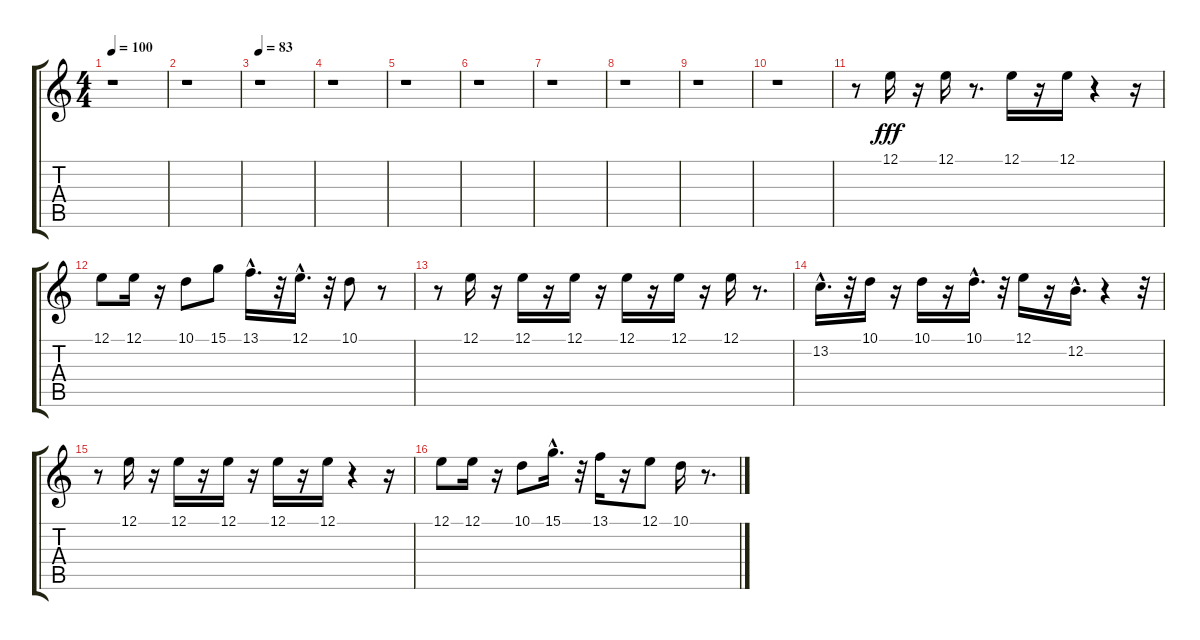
\track "" {instrument panflute}
\staff {score tabs}
\tuning (E4 B3 G3 D3 A2 E2) {hide}
\ts (4 4)
\tempo 100
\clef g2
\ks c
r.1{dy fff instrument panflute} |
r.1 |
\tempo 83
r.1 |
r.1 |
r.1 |
r.1 |
r.1 |
r.1 |
r.1 |
r.1 |
r.8 12.1.16 r.16 12.1.16 r.8{d} 12.1.16 r.16 12.1.16 r.4 r.16 |
12.1.8 12.1.16 r.16 10.1.8 15.1.8 13.1{hac}.16{d} r.32 12.1{hac}.16{d} r.32 10.1.8 r.8 |
r.8 12.1.16 r.16 12.1.16 r.16 12.1.16 r.16 12.1.16 r.16 12.1.16 r.16 12.1.16 r.8{d} |
13.2{hac}.16{d} r.32 10.1.16 r.16 10.1.16 r.16 10.1{hac}.16{d} r.32 12.1.16 r.16 12.2{hac}.16{d} r.4 r.32 |
r.8 12.1.16 r.16 12.1.16 r.16 12.1.16 r.16 12.1.16 r.16 12.1.16 r.4 r.16 |
12.1.8 12.1.16 r.16 10.1.8 15.1{hac}.16{d} r.32 13.1.16 r.16 12.1.8 10.1.16 r.8{d}
